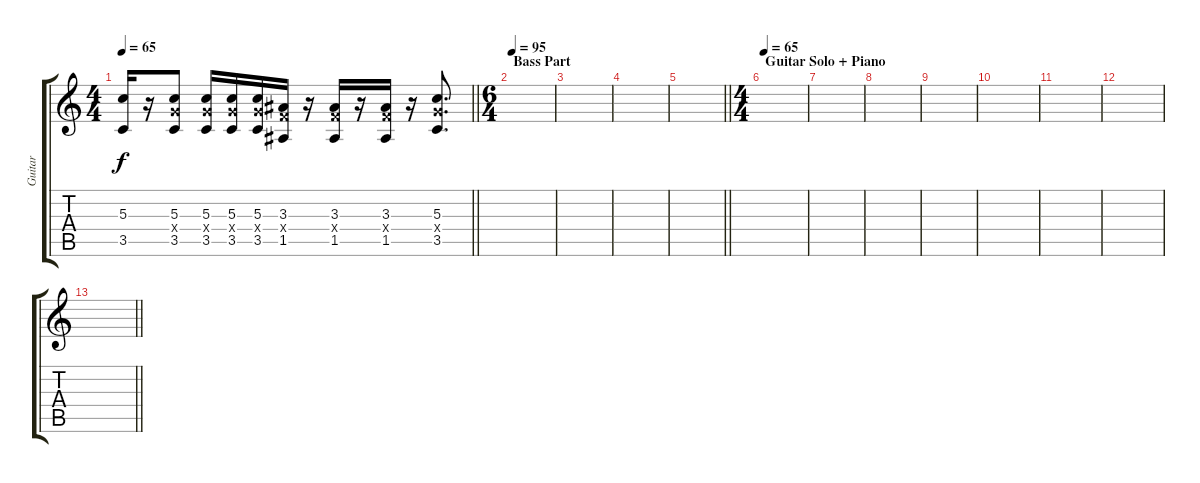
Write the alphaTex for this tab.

\track ("Guitar" "Guitar") {instrument distortionguitar}
\staff {score tabs}
\tuning (E4 B3 G3 D3 A2 D2) {hide}
\ts (4 4)
\tempo 65
\clef g2
\barLineRight lightlight
\ks c
(5.3{t} 3.5{t}).16{dy f} r.16 (5.3 5.4{x} 3.5).8 (5.3 5.4{x} 3.5).16 (5.3 5.4{x} 3.5).16 (5.3 5.4{x} 3.5).16 (3.3 3.4{x} 1.5).16 r.16 (3.3 3.4{x} 1.5).16 r.16 (3.3 3.4{x} 1.5).16 r.16 (5.3 5.4{x} 3.5).8{d} |
\ts (6 4)
\section ("" "Bass Part")
\tempo 95
|
|
|
\barLineRight lightlight
|
\ts (4 4)
\section ("" "Guitar Solo + Piano")
\tempo 65
|
|
|
|
|
|
|
\barLineRight lightlight
